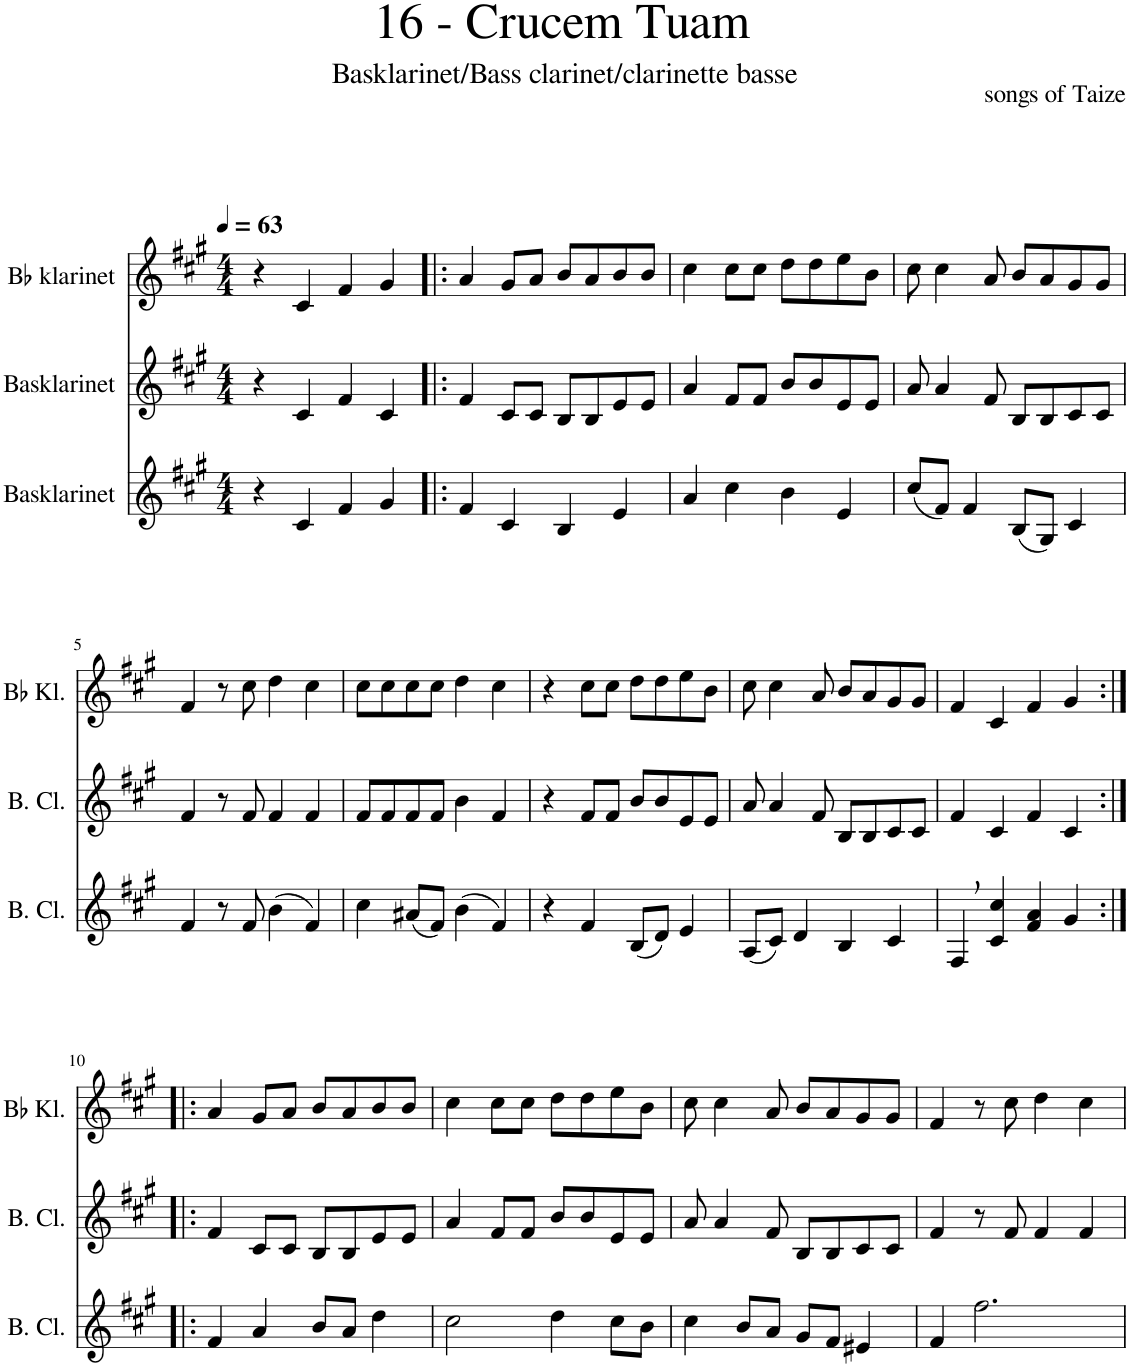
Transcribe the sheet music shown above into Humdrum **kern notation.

**kern	**kern	**kern
*part3	*part2	*part1
*staff3	*staff2	*staff1
*I"Basklarinet	*I"Basklarinet	*I"Bb klarinet
*	*	*I'Bb Kl.
*clefG2	*clefG2	*clefG2
*Trd8c14	*Trd8c14	*Trd1c2
*k[f#c#g#]	*k[f#c#g#]	*k[f#c#g#]
*M4/4	*M4/4	*M4/4
*MM63	*MM63	*MM63
=1	=1	=1
4r	4r	4r
4c#/	4c#/	4c#/
4f#/	4f#/	4f#/
4g#/	4c#/	4g#/
=2!|:	=2!|:	=2!|:
4f#/	4f#/	4a/
4c#/	8c#/L	8g#/L
.	8c#/J	8a/J
4B/	8B/L	8b/L
.	8B/	8a/
4e/	8e/	8b/
.	8e/J	8b/J
=3	=3	=3
4a/	4a/	4cc#\
4cc#\	8f#/L	8cc#\L
.	8f#/J	8cc#\J
4b\	8b/L	8dd\L
.	8b/	8dd\
4e/	8e/	8ee\
.	8e/J	8b\J
=4	=4	=4
(8cc#/L	8a/	8cc#\
8f#/J)	4a/	4cc#\
4f#/	.	.
.	8f#/	8a/
(8B/L	8B/L	8b/L
8G#/J)	8B/	8a/
4c#/	8c#/	8g#/
.	8c#/J	8g#/J
!!LO:LB:g=z
=5	=5	=5
4f#/	4f#/	4f#/
8r	8r	8r
8f#/	8f#/	8cc#\
(4b\	4f#/	4dd\
4f#/)	4f#/	4cc#\
=6	=6	=6
4cc#\	8f#/L	8cc#\L
.	8f#/	8cc#\
(8a#X/L	8f#/	8cc#\
8f#/J)	8f#/J	8cc#\J
(4b\	4b\	4dd\
4f#/)	4f#/	4cc#\
=7	=7	=7
4r	4r	4r
4f#/	8f#/L	8cc#\L
.	8f#/J	8cc#\J
(8B/L	8b/L	8dd\L
8d/J)	8b/	8dd\
4e/	8e/	8ee\
.	8e/J	8b\J
=8	=8	=8
(8A/L	8a/	8cc#\
8c#/J)	4a/	4cc#\
4d/	.	.
.	8f#/	8a/
4B/	8B/L	8b/L
.	8B/	8a/
4c#/	8c#/	8g#/
.	8c#/J	8g#/J
=9	=9	=9
4F#,/	4f#/	4f#/
4c#/ 4cc#/	4c#/	4c#/
4f#/ 4a/	4f#/	4f#/
4g#/	4c#/	4g#/
!!LO:LB:g=z
=10:|!|:	=10:|!|:	=10:|!|:
4f#/	4f#/	4a/
4a/	8c#/L	8g#/L
.	8c#/J	8a/J
8b/L	8B/L	8b/L
8a/J	8B/	8a/
4dd\	8e/	8b/
.	8e/J	8b/J
=11	=11	=11
2cc#\	4a/	4cc#\
.	8f#/L	8cc#\L
.	8f#/J	8cc#\J
4dd\	8b/L	8dd\L
.	8b/	8dd\
8cc#\L	8e/	8ee\
8b\J	8e/J	8b\J
=12	=12	=12
4cc#\	8a/	8cc#\
.	4a/	4cc#\
8b/L	.	.
8a/J	8f#/	8a/
8g#/L	8B/L	8b/L
8f#/J	8B/	8a/
4e#X/	8c#/	8g#/
.	8c#/J	8g#/J
=13	=13	=13
4f#/	4f#/	4f#/
2.ff#\	8r	8r
.	8f#/	8cc#\
.	4f#/	4dd\
.	4f#/	4cc#\
=	=	=
*-	*-	*-
